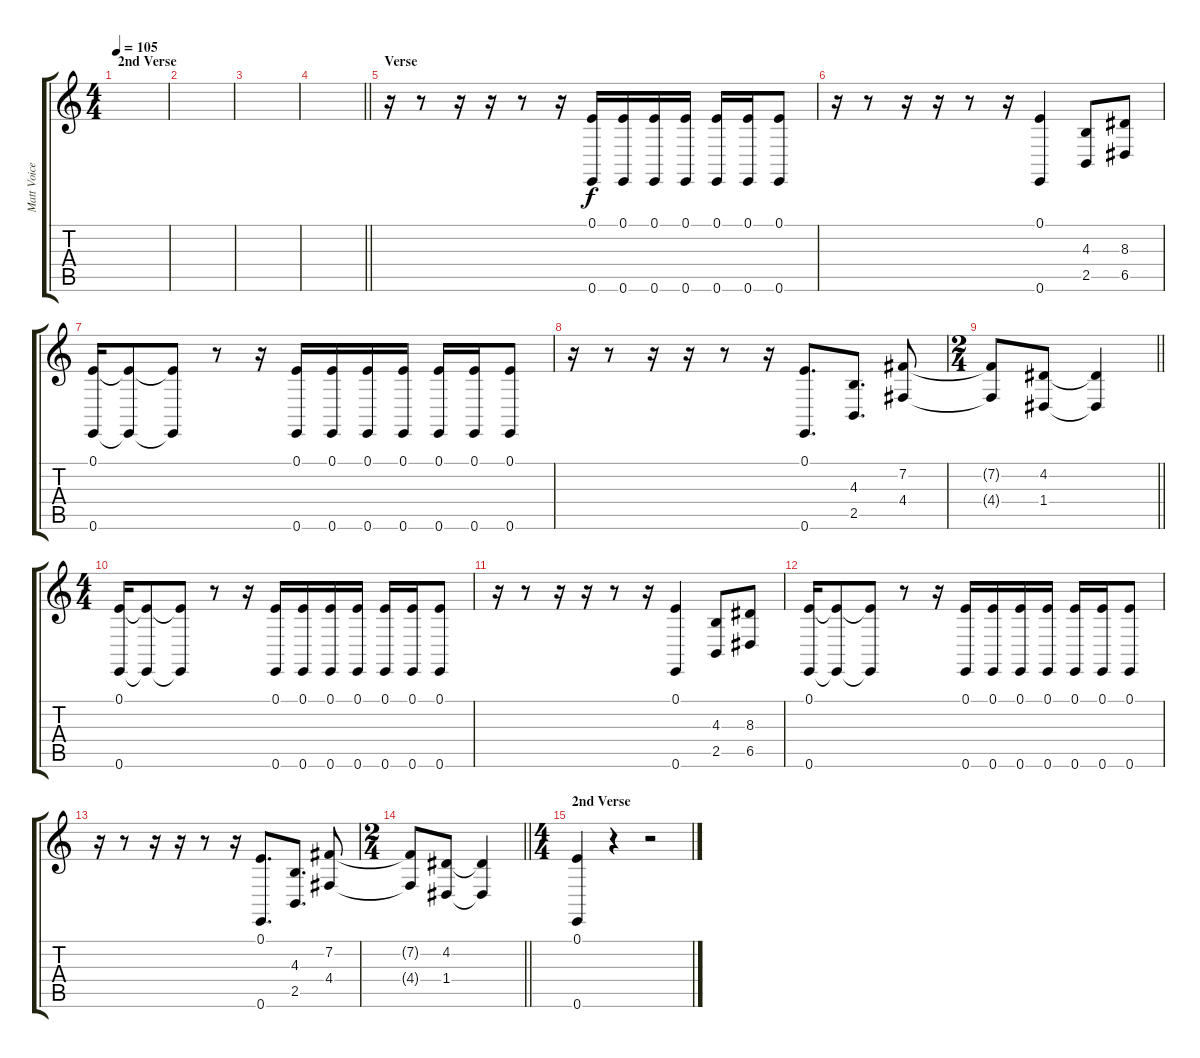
\track ("Matt Voices" "Matt Voice") {instrument synthstrings2}
\staff {score tabs}
\tuning (E4 B3 G3 D3 A2 E2) {hide}
\ts (4 4)
\section ("" "2nd Verse")
\tempo 105
\clef g2
\ks c
|
|
|
\barLineRight lightlight
|
\section ("" "Verse")
r.16 r.8 r.16 r.16 r.8 r.16 (0.1 0.6).16 (0.1 0.6).16 (0.1 0.6).16 (0.1 0.6).16 (0.1 0.6).16 (0.1 0.6).16 (0.1 0.6).8 |
r.16 r.8 r.16 r.16 r.8 r.16 (0.1 0.6).4 (4.3 2.5).8 (8.3 6.5).8 |
(0.1 0.6).16 (0.1{t} 0.6{t}).8 (0.1{t} 0.6{t}).8 r.8 r.16 (0.1 0.6).16 (0.1 0.6).16 (0.1 0.6).16 (0.1 0.6).16 (0.1 0.6).16 (0.1 0.6).16 (0.1 0.6).8 |
r.16 r.8 r.16 r.16 r.8 r.16 (0.1 0.6).8{d} (4.3 2.5).8{d} (7.2 4.4).8 |
\ts (2 4)
\barLineRight lightlight
(7.2{t} 4.4{t}).8 (4.2 1.4).8 (4.2{t} 1.4{t}).4 |
\ts (4 4)
(0.1 0.6).16 (0.1{t} 0.6{t}).8 (0.1{t} 0.6{t}).8 r.8 r.16 (0.1 0.6).16 (0.1 0.6).16 (0.1 0.6).16 (0.1 0.6).16 (0.1 0.6).16 (0.1 0.6).16 (0.1 0.6).8 |
r.16 r.8 r.16 r.16 r.8 r.16 (0.1 0.6).4 (4.3 2.5).8 (8.3 6.5).8 |
(0.1 0.6).16 (0.1{t} 0.6{t}).8 (0.1{t} 0.6{t}).8 r.8 r.16 (0.1 0.6).16 (0.1 0.6).16 (0.1 0.6).16 (0.1 0.6).16 (0.1 0.6).16 (0.1 0.6).16 (0.1 0.6).8 |
r.16 r.8 r.16 r.16 r.8 r.16 (0.1 0.6).8{d} (4.3 2.5).8{d} (7.2 4.4).8 |
\ts (2 4)
\barLineRight lightlight
(7.2{t} 4.4{t}).8 (4.2 1.4).8 (4.2{t} 1.4{t}).4 |
\ts (4 4)
\section ("" "2nd Verse")
(0.1 0.6).4 r.4 r.2
